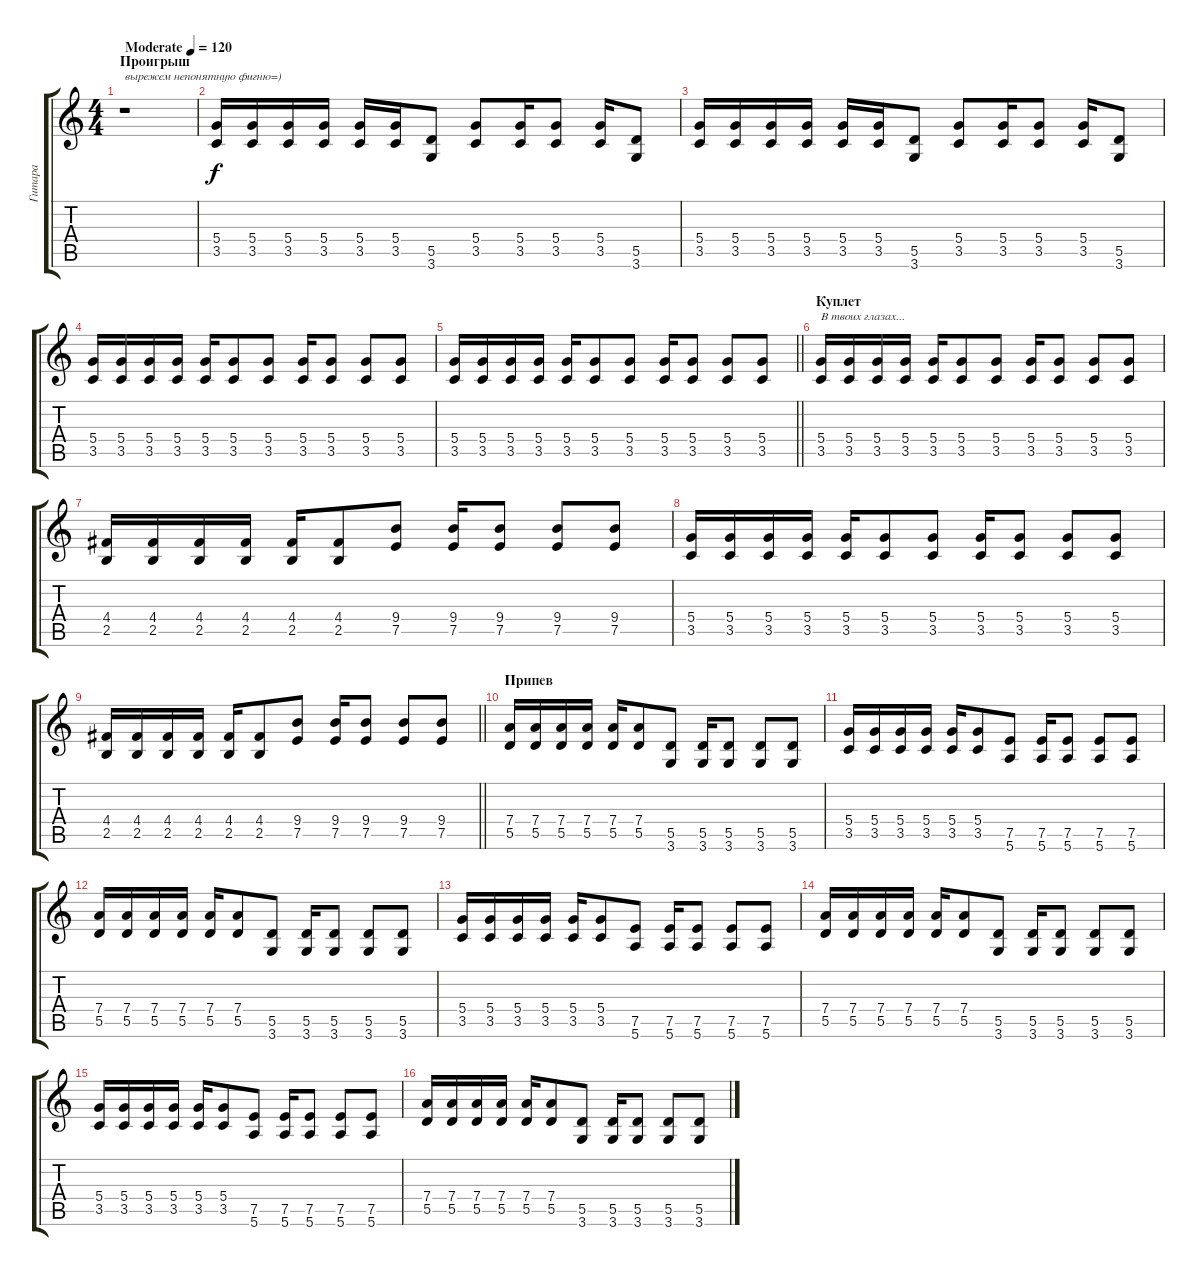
\track ("Гитара" "Гитара") {instrument distortionguitar}
\staff {score tabs}
\tuning (E4 B3 G3 D3 A2 E2) {hide}
\ts (4 4)
\section ("" "Проигрыш")
\tempo (120 "Moderate")
\clef g2
\ks c
r.1{txt "вырежем непонятную фигню=)" dy f instrument distortionguitar} |
(5.4 3.5).16 (5.4 3.5).16 (5.4 3.5).16 (5.4 3.5).16 (5.4 3.5).16 (5.4 3.5).16 (5.5 3.6).8 (5.4 3.5).8 (5.4 3.5).16 (5.4 3.5).8 (5.4 3.5).16 (5.5 3.6).8 |
(5.4 3.5).16 (5.4 3.5).16 (5.4 3.5).16 (5.4 3.5).16 (5.4 3.5).16 (5.4 3.5).16 (5.5 3.6).8 (5.4 3.5).8 (5.4 3.5).16 (5.4 3.5).8 (5.4 3.5).16 (5.5 3.6).8 |
(5.4 3.5).16 (5.4 3.5).16 (5.4 3.5).16 (5.4 3.5).16 (5.4 3.5).16 (5.4 3.5).8 (5.4 3.5).8 (5.4 3.5).16 (5.4 3.5).8 (5.4 3.5).8 (5.4 3.5).8 |
\barLineRight lightlight
(5.4 3.5).16 (5.4 3.5).16 (5.4 3.5).16 (5.4 3.5).16 (5.4 3.5).16 (5.4 3.5).8 (5.4 3.5).8 (5.4 3.5).16 (5.4 3.5).8 (5.4 3.5).8 (5.4 3.5).8 |
\section ("" "Куплет")
(5.4 3.5).16{txt "В твоих глазах..."} (5.4 3.5).16 (5.4 3.5).16 (5.4 3.5).16 (5.4 3.5).16 (5.4 3.5).8 (5.4 3.5).8 (5.4 3.5).16 (5.4 3.5).8 (5.4 3.5).8 (5.4 3.5).8 |
(4.4 2.5).16 (4.4 2.5).16 (4.4 2.5).16 (4.4 2.5).16 (4.4 2.5).16 (4.4 2.5).8 (9.4 7.5).8 (9.4 7.5).16 (9.4 7.5).8 (9.4 7.5).8 (9.4 7.5).8 |
(5.4 3.5).16 (5.4 3.5).16 (5.4 3.5).16 (5.4 3.5).16 (5.4 3.5).16 (5.4 3.5).8 (5.4 3.5).8 (5.4 3.5).16 (5.4 3.5).8 (5.4 3.5).8 (5.4 3.5).8 |
\barLineRight lightlight
(4.4 2.5).16 (4.4 2.5).16 (4.4 2.5).16 (4.4 2.5).16 (4.4 2.5).16 (4.4 2.5).8 (9.4 7.5).8 (9.4 7.5).16 (9.4 7.5).8 (9.4 7.5).8 (9.4 7.5).8 |
\section ("" "Припев")
(7.4 5.5).16 (7.4 5.5).16 (7.4 5.5).16 (7.4 5.5).16 (7.4 5.5).16 (7.4 5.5).8 (5.5 3.6).8 (5.5 3.6).16 (5.5 3.6).8 (5.5 3.6).8 (5.5 3.6).8 |
(5.4 3.5).16 (5.4 3.5).16 (5.4 3.5).16 (5.4 3.5).16 (5.4 3.5).16 (5.4 3.5).8 (7.5 5.6).8 (7.5 5.6).16 (7.5 5.6).8 (7.5 5.6).8 (7.5 5.6).8 |
(7.4 5.5).16 (7.4 5.5).16 (7.4 5.5).16 (7.4 5.5).16 (7.4 5.5).16 (7.4 5.5).8 (5.5 3.6).8 (5.5 3.6).16 (5.5 3.6).8 (5.5 3.6).8 (5.5 3.6).8 |
(5.4 3.5).16 (5.4 3.5).16 (5.4 3.5).16 (5.4 3.5).16 (5.4 3.5).16 (5.4 3.5).8 (7.5 5.6).8 (7.5 5.6).16 (7.5 5.6).8 (7.5 5.6).8 (7.5 5.6).8 |
(7.4 5.5).16 (7.4 5.5).16 (7.4 5.5).16 (7.4 5.5).16 (7.4 5.5).16 (7.4 5.5).8 (5.5 3.6).8 (5.5 3.6).16 (5.5 3.6).8 (5.5 3.6).8 (5.5 3.6).8 |
(5.4 3.5).16 (5.4 3.5).16 (5.4 3.5).16 (5.4 3.5).16 (5.4 3.5).16 (5.4 3.5).8 (7.5 5.6).8 (7.5 5.6).16 (7.5 5.6).8 (7.5 5.6).8 (7.5 5.6).8 |
(7.4 5.5).16 (7.4 5.5).16 (7.4 5.5).16 (7.4 5.5).16 (7.4 5.5).16 (7.4 5.5).8 (5.5 3.6).8 (5.5 3.6).16 (5.5 3.6).8 (5.5 3.6).8 (5.5 3.6).8
